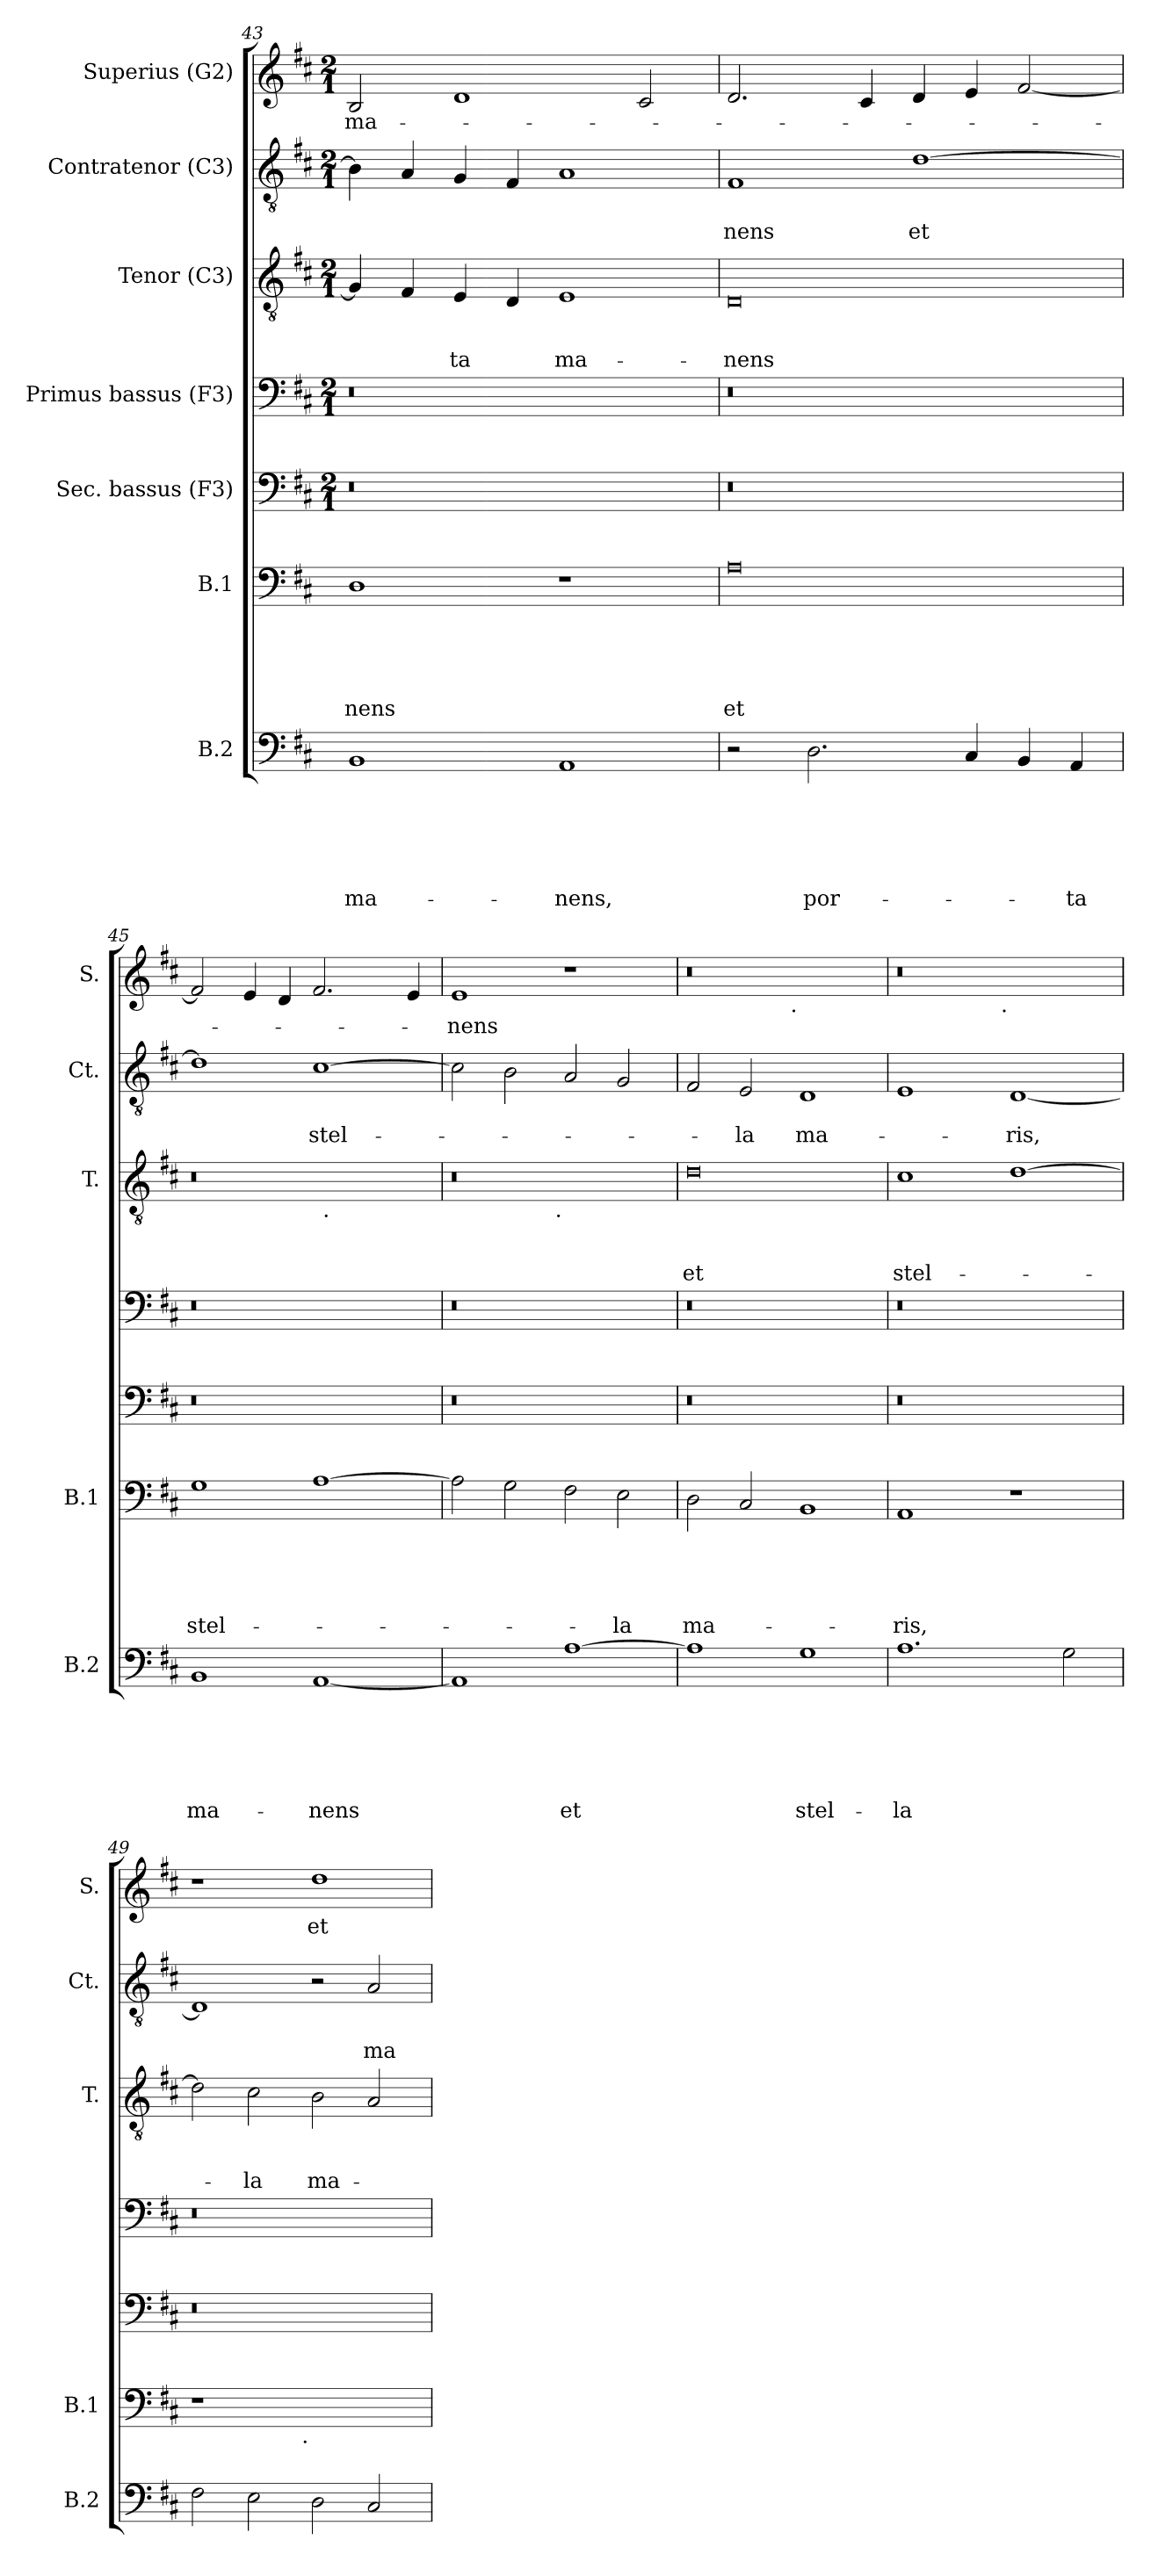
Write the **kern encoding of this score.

**kern	**text	**text	**text	**text	**text	**text	**kern	**text	**text	**text	**text	**text	**kern	**kern	**kern	**text	**text	**text	**kern	**text	**text	**kern	**text
*part7	*part7	*part7	*part7	*part7	*part7	*part7	*part6	*part6	*part6	*part6	*part6	*part6	*part5	*part4	*part3	*part3	*part3	*part3	*part2	*part2	*part2	*part1	*part1
*staff7	*staff7	*staff7	*staff7	*staff7	*staff7	*staff7	*staff6	*staff6	*staff6	*staff6	*staff6	*staff6	*staff5	*staff4	*staff3	*staff3	*staff3	*staff3	*staff2	*staff2	*staff2	*staff1	*staff1
*I"B.2	*	*	*	*	*	*	*I"B.1	*	*	*	*	*	*I"Sec. bassus (F3)	*I"Primus bassus (F3)	*I"Tenor (C3)	*	*	*	*I"Contratenor (C3)	*	*	*I"Superius (G2)	*
*I'B.2	*	*	*	*	*	*	*I'B.1	*	*	*	*	*	*	*	*I'T.	*	*	*	*I'Ct.	*	*	*I'S.	*
*clefF4	*	*	*	*	*	*	*clefF4	*	*	*	*	*	*clefF4	*clefF4	*clefGv2	*	*	*	*clefGv2	*	*	*clefG2	*
*	*	*	*	*	*	*	*	*	*	*	*	*	*	*ITrd7c12	*	*	*	*	*	*	*	*	*
*k[f#c#]	*	*	*	*	*	*	*k[f#c#]	*	*	*	*	*	*k[f#c#]	*k[f#c#]	*k[f#c#]	*	*	*	*k[f#c#]	*	*	*k[f#c#]	*
*D:	*	*	*	*	*	*	*D:	*	*	*	*	*	*D:	*D:	*D:	*	*	*	*D:	*	*	*D:	*
*	*	*	*	*	*	*	*	*	*	*	*	*	*M2/1	*M2/1	*M2/1	*	*	*	*M2/1	*	*	*M2/1	*
=43	=43	=43	=43	=43	=43	=43	=43	=43	=43	=43	=43	=43	=43	=43	=43	=43	=43	=43	=43	=43	=43	=43	=43
!	!	!	!	!	!	!LO:LY:b	!	!	!	!	!	!LO:LY:b	!	!	!	!	!	!	!	!	!	!	!LO:LY:b
1BB	.	.	.	.	.	ma-	1D	.	.	.	.	-nens	0r	0r	4G/]	.	.	.	4B\]	.	.	2B/	ma-
.	.	.	.	.	.	.	.	.	.	.	.	.	.	.	4F#/	.	.	.	4A/	.	.	.	.
!	!	!	!	!	!	!	!	!	!	!	!	!	!	!	!	!	!	!LO:LY:b	!	!	!	!	!
.	.	.	.	.	.	.	.	.	.	.	.	.	.	.	4E/	.	.	-ta	4G/	.	.	1d	.
.	.	.	.	.	.	.	.	.	.	.	.	.	.	.	4D/	.	.	.	4F#/	.	.	.	.
!	!	!	!	!	!	!LO:LY:b	!	!	!	!	!	!	!	!	!	!	!	!LO:LY:b	!	!	!	!	!
1AA	.	.	.	.	.	-nens,	1r	.	.	.	.	.	.	.	1E	.	.	ma-	1A	.	.	.	.
.	.	.	.	.	.	.	.	.	.	.	.	.	.	.	.	.	.	.	.	.	.	2c#/	.
=44	=44	=44	=44	=44	=44	=44	=44	=44	=44	=44	=44	=44	=44	=44	=44	=44	=44	=44	=44	=44	=44	=44	=44
!	!	!	!	!	!	!	!	!	!	!	!	!LO:LY:b:rj	!	!	!	!	!	!LO:LY:b	!	!	!LO:LY:b	!	!
2r	.	.	.	.	.	.	0A	.	.	.	.	et	0r	0r	0D	.	.	-nens	1F#	.	-nens	2.d/	.
!	!	!	!	!	!	!LO:LY:b	!	!	!	!	!	!	!	!	!	!	!	!	!	!	!	!	!
2.D\	.	.	.	.	.	por-	.	.	.	.	.	.	.	.	.	.	.	.	.	.	.	.	.
.	.	.	.	.	.	.	.	.	.	.	.	.	.	.	.	.	.	.	.	.	.	4c#/	.
!	!	!	!	!	!	!	!	!	!	!	!	!	!	!	!	!	!	!	!	!	!LO:LY:b	!	!
.	.	.	.	.	.	.	.	.	.	.	.	.	.	.	.	.	.	.	[>1d	.	et	4d/	.
4C#/	.	.	.	.	.	.	.	.	.	.	.	.	.	.	.	.	.	.	.	.	.	4e/	.
4BB/	.	.	.	.	.	.	.	.	.	.	.	.	.	.	.	.	.	.	.	.	.	[>2f#/	.
!	!	!	!	!	!	!LO:LY:b	!	!	!	!	!	!	!	!	!	!	!	!	!	!	!	!	!
4AA/	.	.	.	.	.	-ta	.	.	.	.	.	.	.	.	.	.	.	.	.	.	.	.	.
!!LO:PB:g=z
=45	=45	=45	=45	=45	=45	=45	=45	=45	=45	=45	=45	=45	=45	=45	=45	=45	=45	=45	=45	=45	=45	=45	=45
!	!	!	!	!	!	!LO:LY:b	!	!	!	!	!	!LO:LY:b	!	!	!	!	!	!	!	!	!	!	!
*	*	*	*	*	*	*	*	*	*	*	*	*	*	*	*^	*	*	*	*	*	*	*	*
1BB	.	.	.	.	.	ma-	1G	.	.	.	.	stel-	0r	0r	0r	1ryy	.	.	.	1d]	.	.	2f#/]	.
.	.	.	.	.	.	.	.	.	.	.	.	.	.	.	.	.	.	.	.	.	.	.	4e/	.
.	.	.	.	.	.	.	.	.	.	.	.	.	.	.	.	.	.	.	.	.	.	.	4d/	.
!	!	!	!	!	!	!LO:LY:b	!	!	!	!	!	!	!	!	!	!	!	!	!	!	!	!LO:LY:b	!	!
[<1AA	.	.	.	.	.	-nens	[>1A	.	.	.	.	.	.	.	.	32ryy	.	.	.	[>1c#	.	stel-	2.f#/	.
!	!	!	!	!	!	!	!	!	!	!	!	!	!	!	!	!LO:TX:b:t=.	!	!	!	!	!	!	!	!
.	.	.	.	.	.	.	.	.	.	.	.	.	.	.	.	2ryy	.	.	.	.	.	.	.	.
.	.	.	.	.	.	.	.	.	.	.	.	.	.	.	.	4...ryy	.	.	.	.	.	.	.	.
.	.	.	.	.	.	.	.	.	.	.	.	.	.	.	.	.	.	.	.	.	.	.	4e/	.
=46	=46	=46	=46	=46	=46	=46	=46	=46	=46	=46	=46	=46	=46	=46	=46	=46	=46	=46	=46	=46	=46	=46	=46	=46
!	!	!	!	!	!	!	!	!	!	!	!	!	!	!	!	!	!	!	!	!	!	!	!	!LO:LY:b
1AA]	.	.	.	.	.	.	2A\]	.	.	.	.	.	0r	0r	0r	2ryy	.	.	.	2c#\]	.	.	1e	-nens
.	.	.	.	.	.	.	2G\	.	.	.	.	.	.	.	.	4...ryy	.	.	.	2B\	.	.	.	.
!	!	!	!	!	!	!	!	!	!	!	!	!	!	!	!	!LO:TX:b:t=.	!	!	!	!	!	!	!	!
.	.	.	.	.	.	.	.	.	.	.	.	.	.	.	.	1ryy	.	.	.	.	.	.	.	.
!	!	!	!	!	!	!LO:LY:b	!	!	!	!	!	!	!	!	!	!	!	!	!	!	!	!	!	!
[>1A	.	.	.	.	.	et	2F#\	.	.	.	.	.	.	.	.	.	.	.	.	2A/	.	.	1r	.
!	!	!	!	!	!	!	!	!	!	!	!	!LO:LY:b	!	!	!	!	!	!	!	!	!	!	!	!
.	.	.	.	.	.	.	2E\	.	.	.	.	-la	.	.	.	.	.	.	.	2G/	.	.	.	.
.	.	.	.	.	.	.	.	.	.	.	.	.	.	.	.	32ryy	.	.	.	.	.	.	.	.
=47	=47	=47	=47	=47	=47	=47	=47	=47	=47	=47	=47	=47	=47	=47	=47	=47	=47	=47	=47	=47	=47	=47	=47	=47
!	!	!	!	!	!	!	!	!	!	!	!	!LO:LY:b	!	!	!	!	!	!	!LO:LY:b:rj	!	!	!	!	!
*	*	*	*	*	*	*	*	*	*	*	*	*	*	*	*v	*v	*	*	*	*	*	*	*^	*
1A]	.	.	.	.	.	.	2D\	.	.	.	.	ma-	0r	0r	0d	.	.	et	2F#/	.	.	0r	2ryy	.
!	!	!	!	!	!	!	!	!	!	!	!	!	!	!	!	!	!	!	!	!	!LO:LY:b	!	!	!
.	.	.	.	.	.	.	2C#/	.	.	.	.	.	.	.	.	.	.	.	2E/	.	-la	.	4...ryy	.
!	!	!	!	!	!	!	!	!	!	!	!	!	!	!	!	!	!	!	!	!	!	!	!LO:TX:b:t=.	!
.	.	.	.	.	.	.	.	.	.	.	.	.	.	.	.	.	.	.	.	.	.	.	1ryy	.
!	!	!	!	!	!	!LO:LY:b	!	!	!	!	!	!	!	!	!	!	!	!	!	!	!LO:LY:b	!	!	!
1G	.	.	.	.	.	stel-	1BB	.	.	.	.	.	.	.	.	.	.	.	1D	.	ma-	.	.	.
.	.	.	.	.	.	.	.	.	.	.	.	.	.	.	.	.	.	.	.	.	.	.	32ryy	.
=48	=48	=48	=48	=48	=48	=48	=48	=48	=48	=48	=48	=48	=48	=48	=48	=48	=48	=48	=48	=48	=48	=48	=48	=48
!	!	!	!	!	!	!LO:LY:b	!	!	!	!	!	!LO:LY:b	!	!	!	!	!	!LO:LY:b	!	!	!	!	!	!
1.A	.	.	.	.	.	-la	1AA	.	.	.	.	-ris,	0r	0r	1c#	.	.	stel-	1E	.	.	0r	2ryy	.
.	.	.	.	.	.	.	.	.	.	.	.	.	.	.	.	.	.	.	.	.	.	.	4...ryy	.
!	!	!	!	!	!	!	!	!	!	!	!	!	!	!	!	!	!	!	!	!	!	!	!LO:TX:b:t=.	!
.	.	.	.	.	.	.	.	.	.	.	.	.	.	.	.	.	.	.	.	.	.	.	1ryy	.
!	!	!	!	!	!	!	!	!	!	!	!	!	!	!	!	!	!	!	!	!	!LO:LY:b	!	!	!
.	.	.	.	.	.	.	1r	.	.	.	.	.	.	.	[>1d	.	.	.	[<1D	.	-ris,	.	.	.
2G\	.	.	.	.	.	.	.	.	.	.	.	.	.	.	.	.	.	.	.	.	.	.	.	.
.	.	.	.	.	.	.	.	.	.	.	.	.	.	.	.	.	.	.	.	.	.	.	32ryy	.
*	*	*	*	*	*	*	*	*	*	*	*	*	*	*	*	*	*	*	*	*	*	*v	*v	*
=49	=49	=49	=49	=49	=49	=49	=49	=49	=49	=49	=49	=49	=49	=49	=49	=49	=49	=49	=49	=49	=49	=49	=49
*	*	*	*	*	*	*	*^	*	*	*	*	*	*	*	*	*	*	*	*	*	*	*	*
2F#\	.	.	.	.	.	.	1r	2ryy	.	.	.	.	.	0r	0r	2d\]	.	.	.	1D]	.	.	1r	.
!	!	!	!	!	!	!	!	!	!	!	!	!	!	!	!	!	!	!	!LO:LY:b	!	!	!	!	!
2E\	.	.	.	.	.	.	.	4...ryy	.	.	.	.	.	.	.	2c#\	.	.	-la	.	.	.	.	.
!	!	!	!	!	!	!	!	!LO:TX:b:t=.	!	!	!	!	!	!	!	!	!	!	!	!	!	!	!	!
.	.	.	.	.	.	.	.	1ryy	.	.	.	.	.	.	.	.	.	.	.	.	.	.	.	.
!	!	!	!	!	!	!	!	!	!	!	!	!	!	!	!	!	!	!	!LO:LY:b	!	!	!	!	!LO:LY:b
2D\	.	.	.	.	.	.	1ryy	.	.	.	.	.	.	.	.	2B\	.	.	ma-	2r	.	.	[<1dd	et
!	!	!	!	!	!	!	!	!	!	!	!	!	!	!	!	!	!	!	!	!	!	!LO:LY:b	!	!
2C#/	.	.	.	.	.	.	.	.	.	.	.	.	.	.	.	2A/	.	.	.	2A/	.	ma-	.	.
.	.	.	.	.	.	.	.	32ryy	.	.	.	.	.	.	.	.	.	.	.	.	.	.	.	.
*	*	*	*	*	*	*	*v	*v	*	*	*	*	*	*	*	*	*	*	*	*	*	*	*	*
=	=	=	=	=	=	=	=	=	=	=	=	=	=	=	=	=	=	=	=	=	=	=	=
*-	*-	*-	*-	*-	*-	*-	*-	*-	*-	*-	*-	*-	*-	*-	*-	*-	*-	*-	*-	*-	*-	*-	*-
